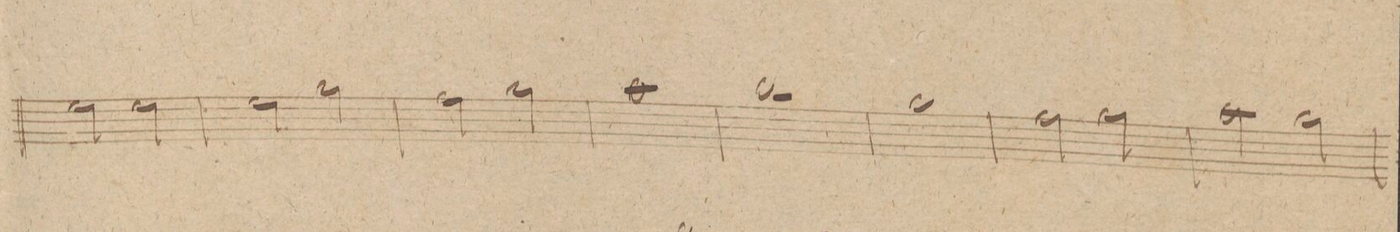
**kern	**dynam
*I"Oboi 1mo	*
*clefG2	*
*k[f#c#g#]	*
*met(c|)	*
*M2/2	*
2ee\	.
2ee\	.
=59	=59
2ee\	.
2gg#\	.
=60	=60
2ff#\	.
2gg#\	.
=61	=61
1aa	.
=62	=62
1bb	.
=63	=63
1gg#	.
=64	=64
2ff#\	.
2gg#\	.
=65	=65
2aa\	.
2gg#\	.
=66	=66
*-	*-
